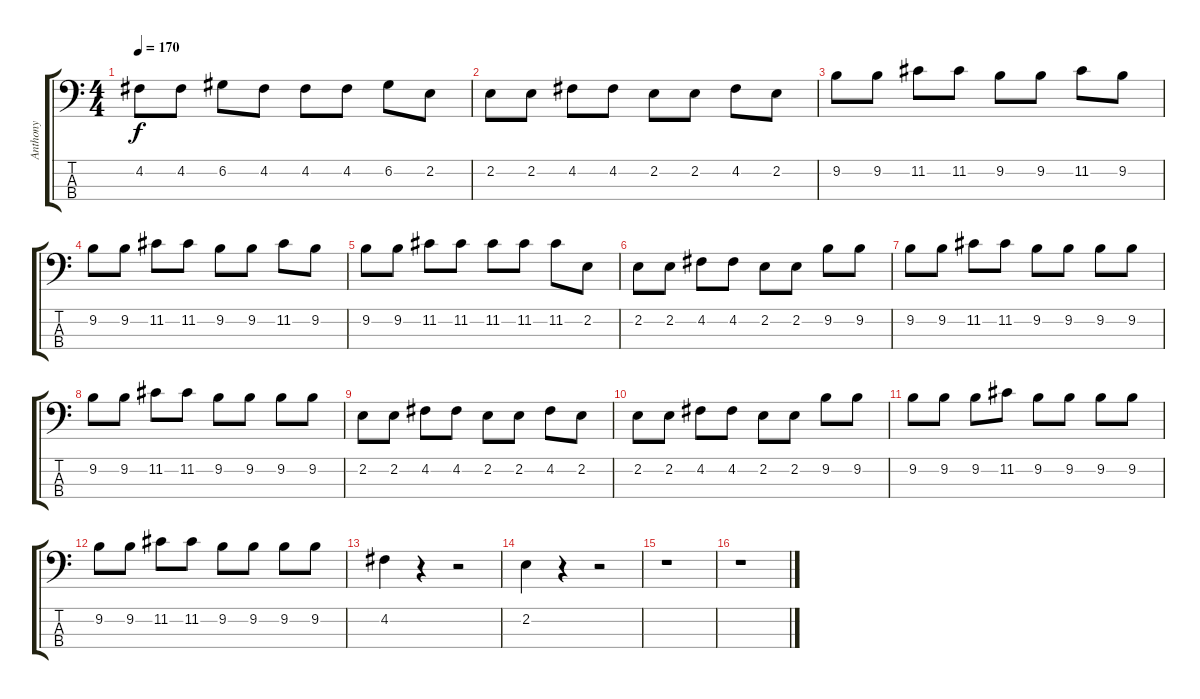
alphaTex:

\track ("Anthony" "Anthony") {instrument electricbassfinger}
\staff {score tabs}
\tuning (G2 D2 A1 E1) {hide}
\ts (4 4)
\tempo 170
\clef f4
\ks c
4.2.8{dy f} 4.2.8 6.2.8 4.2.8 4.2.8 4.2.8 6.2.8 2.2.8 |
2.2.8 2.2.8 4.2.8 4.2.8 2.2.8 2.2.8 4.2.8 2.2.8 |
9.2.8 9.2.8 11.2.8 11.2.8 9.2.8 9.2.8 11.2.8 9.2.8 |
9.2.8 9.2.8 11.2.8 11.2.8 9.2.8 9.2.8 11.2.8 9.2.8 |
9.2.8 9.2.8 11.2.8 11.2.8 11.2.8 11.2.8 11.2.8 2.2.8 |
2.2.8 2.2.8 4.2.8 4.2.8 2.2.8 2.2.8 9.2.8 9.2.8 |
9.2.8 9.2.8 11.2.8 11.2.8 9.2.8 9.2.8 9.2.8 9.2.8 |
9.2.8 9.2.8 11.2.8 11.2.8 9.2.8 9.2.8 9.2.8 9.2.8 |
2.2.8 2.2.8 4.2.8 4.2.8 2.2.8 2.2.8 4.2.8 2.2.8 |
2.2.8 2.2.8 4.2.8 4.2.8 2.2.8 2.2.8 9.2.8 9.2.8 |
9.2.8 9.2.8 9.2.8 11.2.8 9.2.8 9.2.8 9.2.8 9.2.8 |
9.2.8 9.2.8 11.2.8 11.2.8 9.2.8 9.2.8 9.2.8 9.2.8 |
4.2.4 r.4 r.2 |
2.2.4 r.4 r.2 |
r.1 |
r.1
